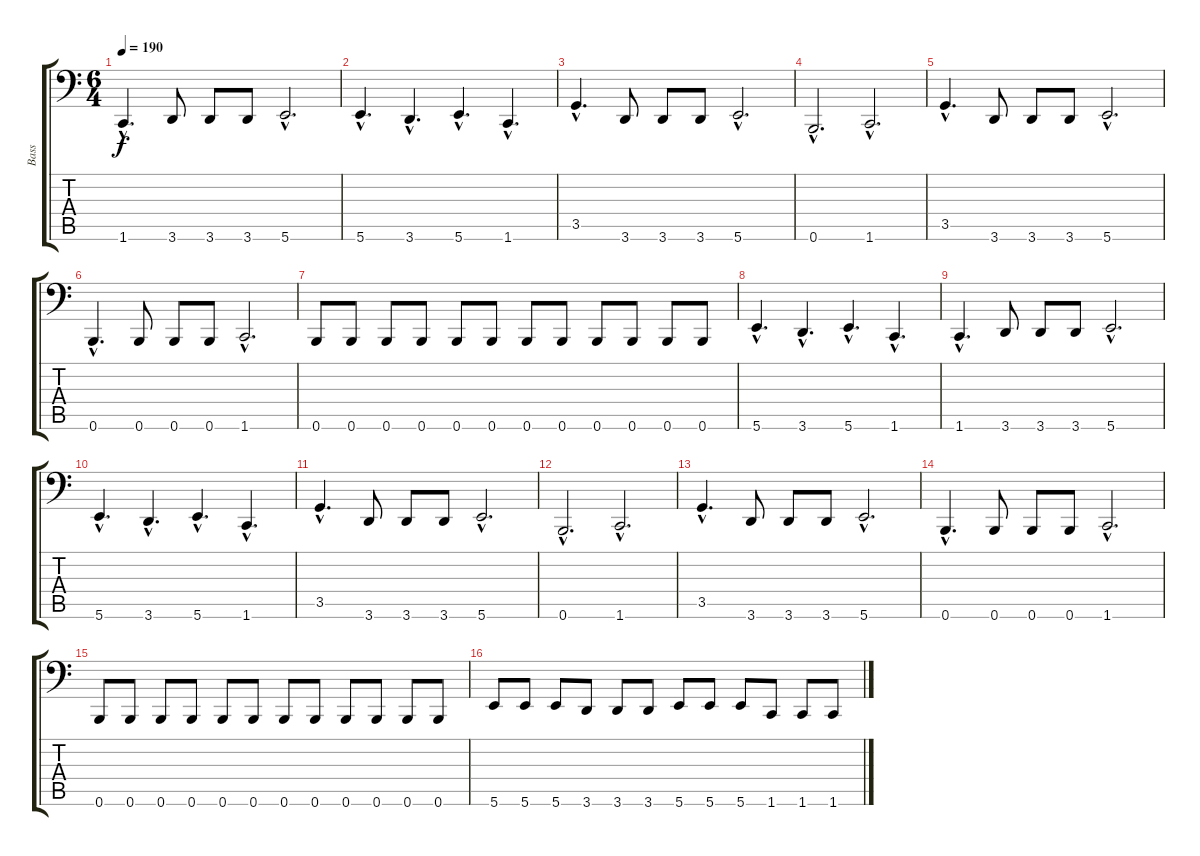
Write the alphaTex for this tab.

\track ("Bass" "Bass") {instrument electricbasspick}
\staff {score tabs}
\tuning (B2 G2 D2 A1 E1 B0) {hide}
\ts (6 4)
\tempo 190
\clef f4
\ks c
1.6{hac}.4{d dy f} 3.6.8 3.6.8 3.6.8 5.6{hac}.2{d} |
5.6{hac}.4{d} 3.6{hac}.4{d} 5.6{hac}.4{d} 1.6{hac}.4{d} |
3.5{hac}.4{d} 3.6.8 3.6.8 3.6.8 5.6{hac}.2{d} |
0.6{hac}.2{d} 1.6{hac}.2{d} |
3.5{hac}.4{d} 3.6.8 3.6.8 3.6.8 5.6{hac}.2{d} |
0.6{hac}.4{d} 0.6.8 0.6.8 0.6.8 1.6{hac}.2{d} |
0.6.8 0.6.8 0.6.8 0.6.8 0.6.8 0.6.8 0.6.8 0.6.8 0.6.8 0.6.8 0.6.8 0.6.8 |
5.6{hac}.4{d} 3.6{hac}.4{d} 5.6{hac}.4{d} 1.6{hac}.4{d} |
1.6{hac}.4{d} 3.6.8 3.6.8 3.6.8 5.6{hac}.2{d} |
5.6{hac}.4{d} 3.6{hac}.4{d} 5.6{hac}.4{d} 1.6{hac}.4{d} |
3.5{hac}.4{d} 3.6.8 3.6.8 3.6.8 5.6{hac}.2{d} |
0.6{hac}.2{d} 1.6{hac}.2{d} |
3.5{hac}.4{d} 3.6.8 3.6.8 3.6.8 5.6{hac}.2{d} |
0.6{hac}.4{d} 0.6.8 0.6.8 0.6.8 1.6{hac}.2{d} |
0.6.8 0.6.8 0.6.8 0.6.8 0.6.8 0.6.8 0.6.8 0.6.8 0.6.8 0.6.8 0.6.8 0.6.8 |
5.6.8 5.6.8 5.6.8 3.6.8 3.6.8 3.6.8 5.6.8 5.6.8 5.6.8 1.6.8 1.6.8 1.6.8
